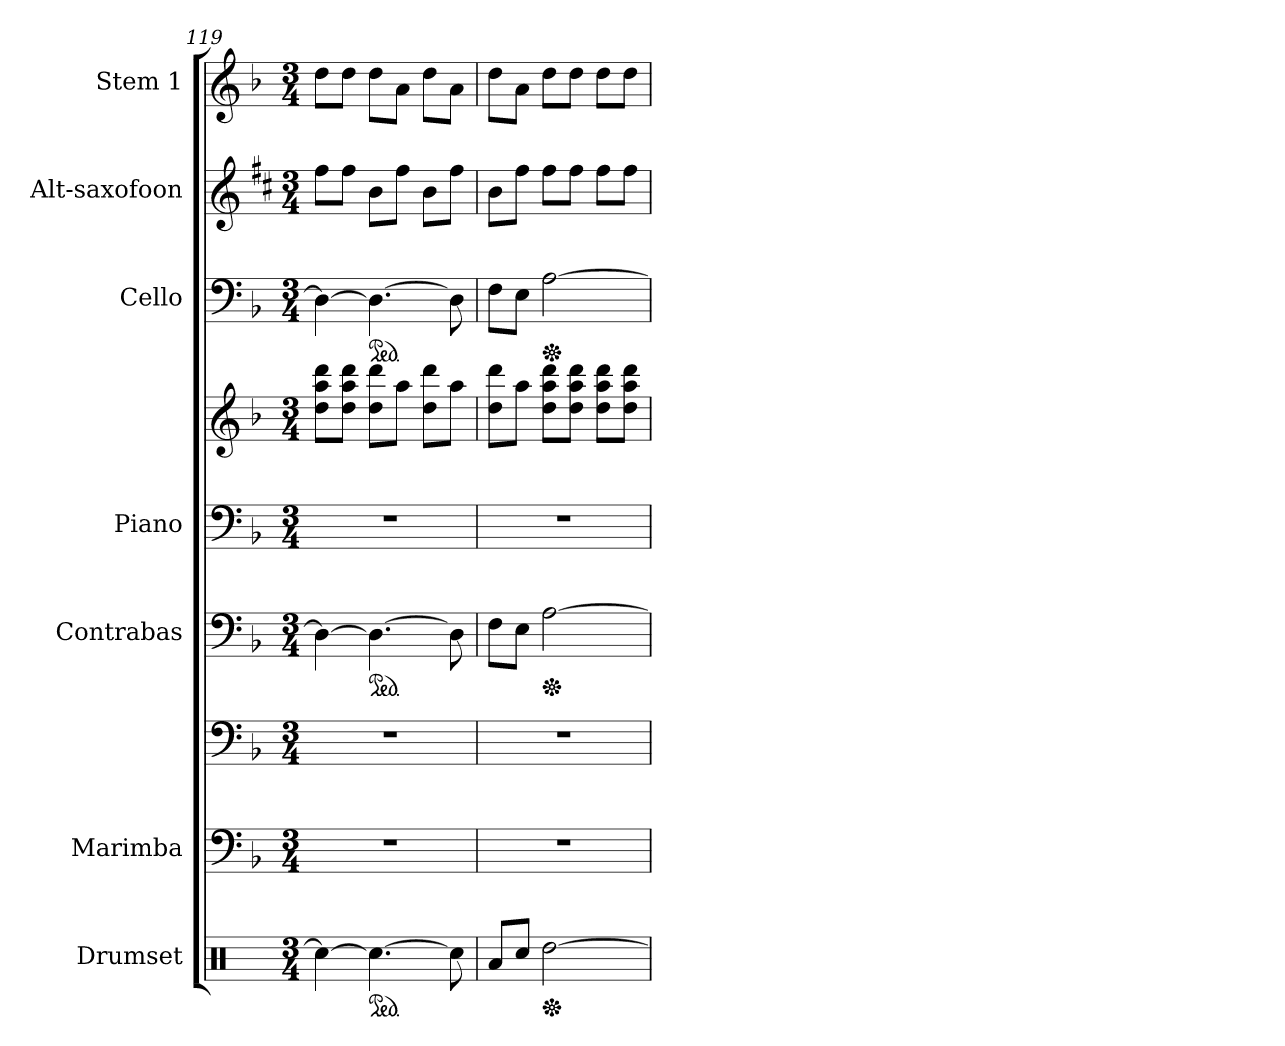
**kern	**kern	**kern	**kern	**kern	**kern	**kern	**kern	**kern
*part7	*part6	*part6	*part5	*part4	*part4	*part3	*part2	*part1
*staff9	*staff8	*staff7	*staff6	*staff5	*staff4	*staff3	*staff2	*staff1
*I"Drumset	*I"Marimba	*	*I"Contrabas	*I"Piano	*	*I"Cello	*I"Alt-saxofoon	*I"Stem 1
*I'D. set	*I'Mrm.	*	*I'Ca. Bs.	*I'Pno.	*	*	*I'A. Sax.	*I'Stm. 1
*clefX	*clefF4	*clefF4	*clefF4	*clefF4	*clefG2	*clefF4	*clefG2	*clefG2
*	*	*	*ITrd7c12	*	*	*	*ITrd5c9	*
*k[]	*k[b-]	*k[b-]	*k[b-]	*k[b-]	*k[b-]	*k[b-]	*k[b-]	*k[b-]
*M3/4	*M3/4	*M3/4	*M3/4	*M3/4	*M3/4	*M3/4	*M3/4	*M3/4
=119	=119	=119	=119	=119	=119	=119	=119	=119
4Rcc\_	2.r	2.r	4DD\_	2.r	8dd\ 8aa\ 8ddd\L	4D\_	8a\L	8dd\L
.	.	.	.	.	8dd\ 8aa\ 8ddd\J	.	8a\J	8dd\J
*ped	*	*	*	*	*	*	*	*
*	*	*	*ped	*	*	*	*	*
*	*	*	*	*	*	*ped	*	*
4.Rcc\_	.	.	4.DD\_	.	8dd\ 8ddd\L	4.D\_	8d\L	8dd\L
.	.	.	.	.	8aa\J	.	8a\J	8a\J
.	.	.	.	.	8dd\ 8ddd\L	.	8d\L	8dd\L
8Rcc\]	.	.	8DD\]	.	8aa\J	8D\]	8a\J	8a\J
=120	=120	=120	=120	=120	=120	=120	=120	=120
8Ra/L	2.r	2.r	8FF\L	2.r	8dd\ 8ddd\L	8F\L	8d\L	8dd\L
8Rcc/J	.	.	8EE\J	.	8aa\J	8E\J	8a\J	8a\J
*Xped	*	*	*	*	*	*	*	*
*	*	*	*Xped	*	*	*	*	*
*	*	*	*	*	*	*Xped	*	*
[2Rdd\	.	.	[2AA\	.	8dd\ 8aa\ 8ddd\L	[2A\	8a\L	8dd\L
.	.	.	.	.	8dd\ 8aa\ 8ddd\J	.	8a\J	8dd\J
.	.	.	.	.	8dd\ 8aa\ 8ddd\L	.	8a\L	8dd\L
.	.	.	.	.	8dd\ 8aa\ 8ddd\J	.	8a\J	8dd\J
=	=	=	=	=	=	=	=	=
*-	*-	*-	*-	*-	*-	*-	*-	*-
